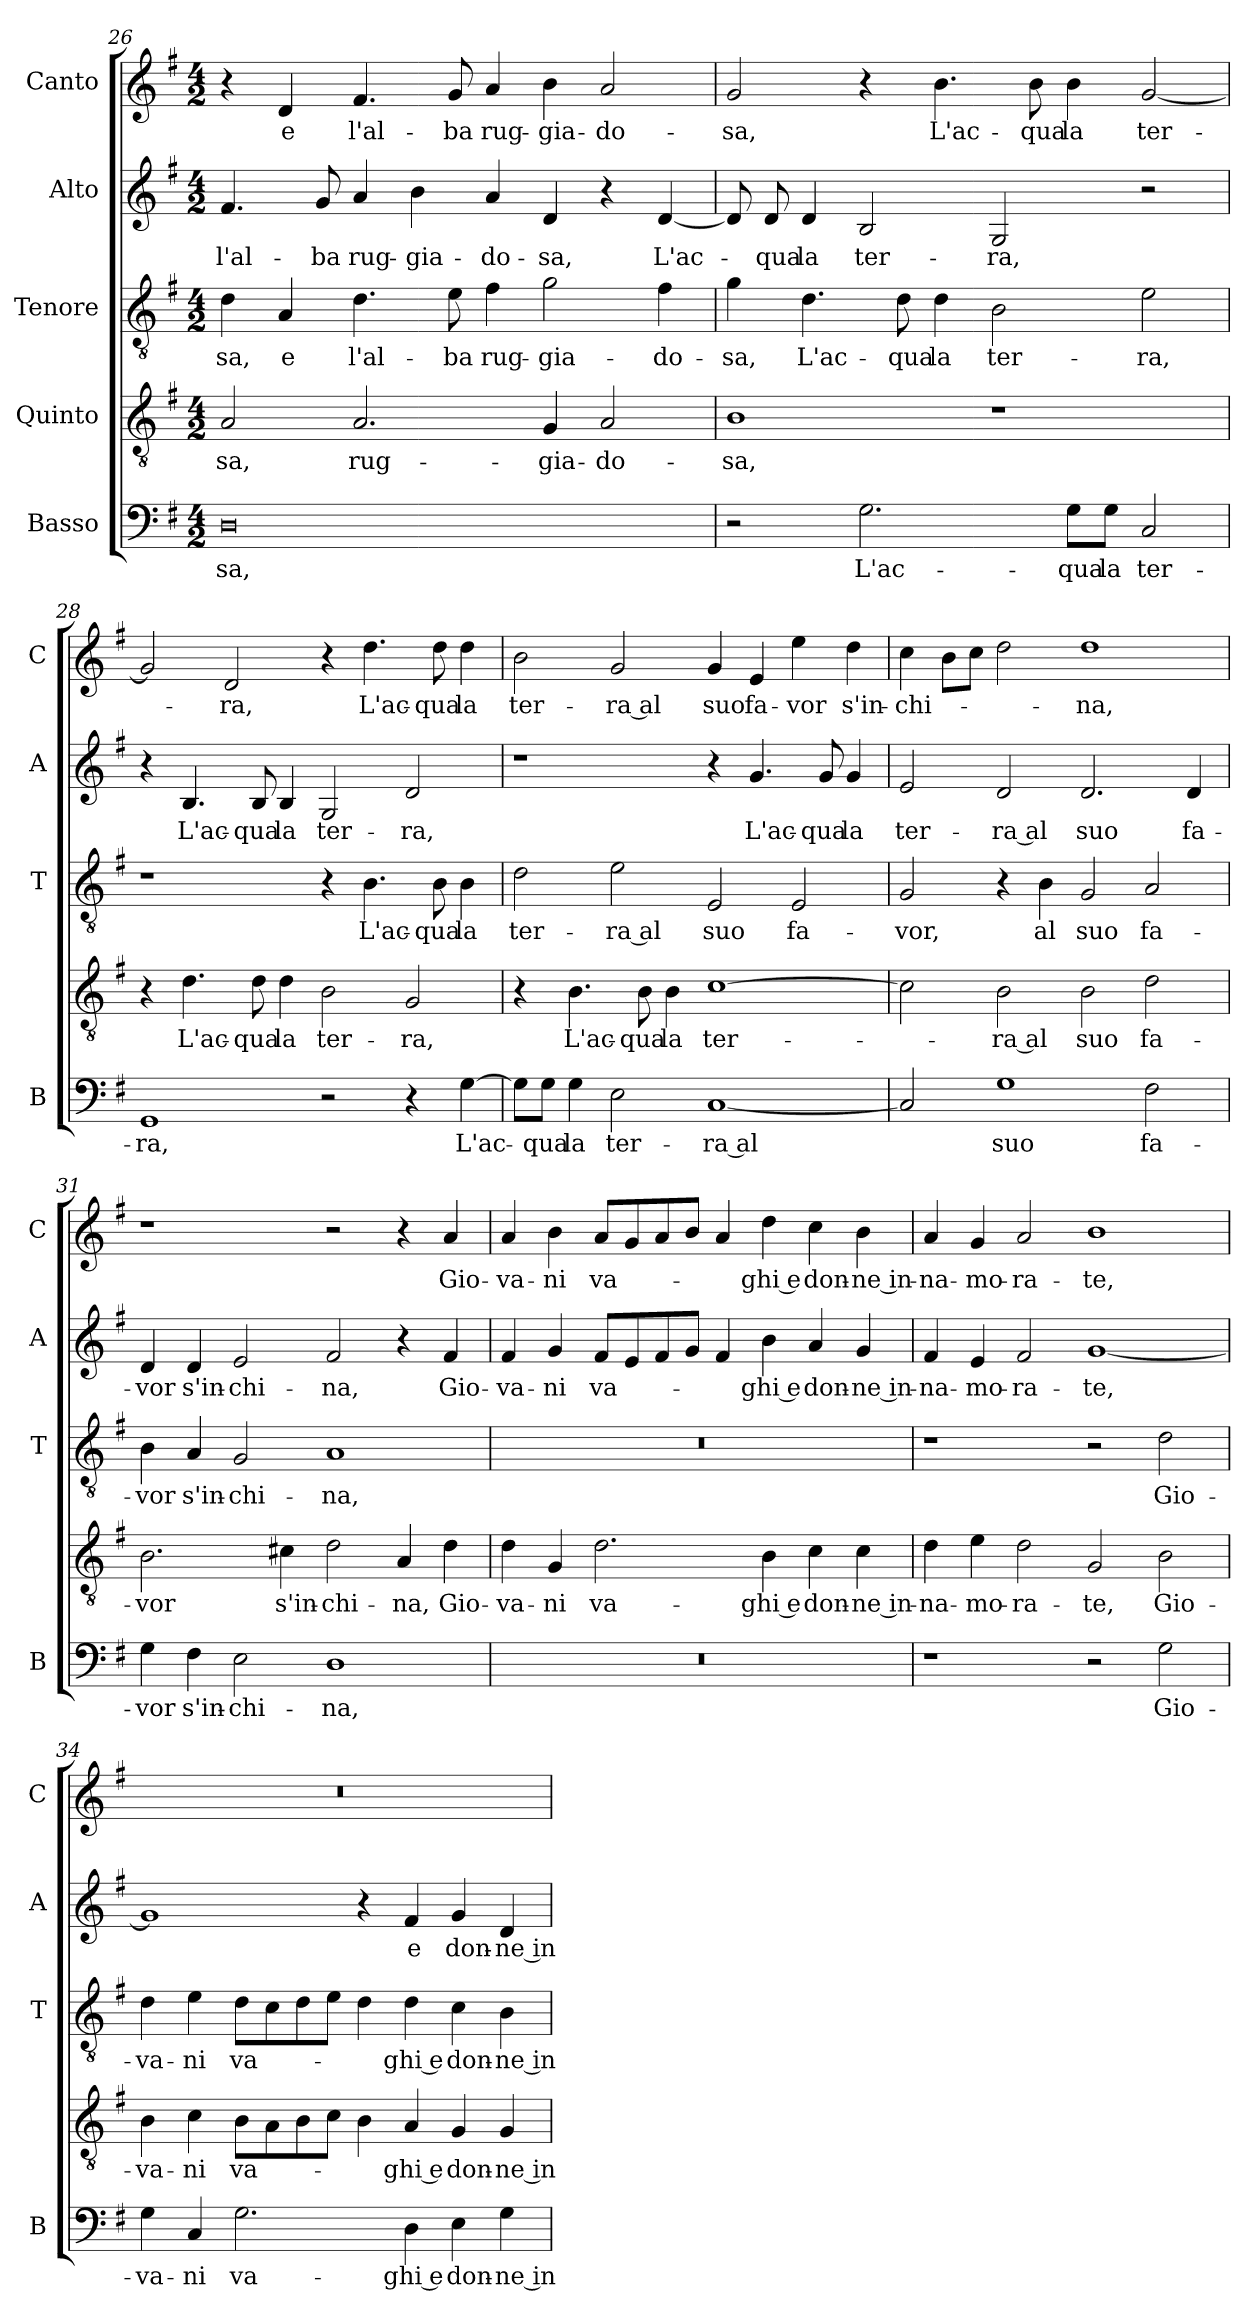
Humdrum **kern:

**kern	**text	**kern	**text	**kern	**text	**kern	**text	**kern	**text
*part5	*part5	*part4	*part4	*part3	*part3	*part2	*part2	*part1	*part1
*staff5	*staff5	*staff4	*staff4	*staff3	*staff3	*staff2	*staff2	*staff1	*staff1
*I"Basso	*	*I"Quinto	*	*I"Tenore	*	*I"Alto	*	*I"Canto	*
*I'B	*	*	*	*I'T	*	*I'A	*	*I'C	*
*clefF4	*	*clefGv2	*	*clefGv2	*	*clefG2	*	*clefG2	*
*k[f#]	*	*k[f#]	*	*k[f#]	*	*k[f#]	*	*k[f#]	*
*G:	*	*G:	*	*G:	*	*G:	*	*G:	*
*M4/2	*	*M4/2	*	*M4/2	*	*M4/2	*	*M4/2	*
=26	=26	=26	=26	=26	=26	=26	=26	=26	=26
!	!LO:LY:b	!	!LO:LY:b	!	!LO:LY:b	!	!LO:LY:b	!	!
0D	-sa,	2A/	-sa,	4d\	-sa,	4.f#/	l'al-	4r	.
!	!	!	!	!	!LO:LY:b	!	!	!	!LO:LY:b
.	.	.	.	4A/	e	.	.	4d/	e
!	!	!	!	!	!	!	!LO:LY:b	!	!
.	.	.	.	.	.	8g/	-ba	.	.
!	!	!	!LO:LY:b	!	!LO:LY:b	!	!LO:LY:b	!	!LO:LY:b
.	.	2.A/	rug-	4.d\	l'al-	4a/	rug-	4.f#/	l'al-
!	!	!	!	!	!	!	!LO:LY:b	!	!
.	.	.	.	.	.	4b\	-gia-	.	.
!	!	!	!	!	!LO:LY:b	!	!	!	!LO:LY:b
.	.	.	.	8e\	-ba	.	.	8g/	-ba
!	!	!	!	!	!LO:LY:b	!	!LO:LY:b	!	!LO:LY:b
.	.	.	.	4f#\	rug-	4a/	-do-	4a/	rug-
!	!	!	!LO:LY:b	!	!LO:LY:b	!	!LO:LY:b	!	!LO:LY:b
.	.	4G/	-gia-	2g\	-gia-	4d/	-sa,	4b\	-gia-
!	!	!	!LO:LY:b	!	!	!	!	!	!LO:LY:b
.	.	2A/	-do-	.	.	4r	.	2a/	-do-
!	!	!	!	!	!LO:LY:b	!	!LO:LY:b	!	!
.	.	.	.	4f#\	-do-	[4d/	L'ac-	.	.
=27	=27	=27	=27	=27	=27	=27	=27	=27	=27
!	!	!	!LO:LY:b	!	!LO:LY:b	!	!	!	!LO:LY:b
2r	.	1B	-sa,	4g\	-sa,	8d/]	.	2g/	-sa,
!	!	!	!	!	!	!	!LO:LY:b	!	!
.	.	.	.	.	.	8d/	-qua	.	.
!	!	!	!	!	!LO:LY:b	!	!LO:LY:b	!	!
.	.	.	.	4.d\	L'ac-	4d/	la	.	.
!	!LO:LY:b	!	!	!	!	!	!LO:LY:b	!	!
2.G\	L'ac-	.	.	.	.	2B/	ter-	4r	.
!	!	!	!	!	!LO:LY:b	!	!	!	!
.	.	.	.	8d\	-qua	.	.	.	.
!	!	!	!	!	!LO:LY:b	!	!	!	!LO:LY:b
.	.	.	.	4d\	la	.	.	4.b\	L'ac-
!	!	!	!	!	!LO:LY:b	!	!LO:LY:b	!	!
.	.	1r	.	2B\	ter-	2G/	-ra,	.	.
!	!	!	!	!	!	!	!	!	!LO:LY:b
.	.	.	.	.	.	.	.	8b\	-qua
!	!LO:LY:b	!	!	!	!	!	!	!	!LO:LY:b
8G\L	-qua	.	.	.	.	.	.	4b\	la
!	!LO:LY:b	!	!	!	!	!	!	!	!
8G\J	la	.	.	.	.	.	.	.	.
!	!LO:LY:b	!	!	!	!LO:LY:b	!	!	!	!LO:LY:b
2C/	ter-	.	.	2e\	-ra,	2r	.	[2g/	ter-
!!LO:PB:g=z
=28	=28	=28	=28	=28	=28	=28	=28	=28	=28
!	!LO:LY:b	!	!	!	!	!	!	!	!
1GG	-ra,	4r	.	1r	.	4r	.	2g/]	.
!	!	!	!LO:LY:b	!	!	!	!LO:LY:b	!	!
.	.	4.d\	L'ac-	.	.	4.B/	L'ac-	.	.
!	!	!	!	!	!	!	!	!	!LO:LY:b
.	.	.	.	.	.	.	.	2d/	-ra,
!	!	!	!LO:LY:b	!	!	!	!LO:LY:b	!	!
.	.	8d\	-qua	.	.	8B/	-qua	.	.
!	!	!	!LO:LY:b	!	!	!	!LO:LY:b	!	!
.	.	4d\	la	.	.	4B/	la	.	.
!	!	!	!LO:LY:b	!	!	!	!LO:LY:b	!	!
2r	.	2B\	ter-	4r	.	2G/	ter-	4r	.
!	!	!	!	!	!LO:LY:b	!	!	!	!LO:LY:b
.	.	.	.	4.B\	L'ac-	.	.	4.dd\	L'ac-
!	!	!	!LO:LY:b	!	!	!	!LO:LY:b	!	!
4r	.	2G/	-ra,	.	.	2d/	-ra,	.	.
!	!	!	!	!	!LO:LY:b	!	!	!	!LO:LY:b
.	.	.	.	8B\	-qua	.	.	8dd\	-qua
!	!LO:LY:b	!	!	!	!LO:LY:b	!	!	!	!LO:LY:b
[4G\	L'ac-	.	.	4B\	la	.	.	4dd\	la
=29	=29	=29	=29	=29	=29	=29	=29	=29	=29
!	!	!	!	!	!LO:LY:b	!	!	!	!LO:LY:b
8G\L]	.	4r	.	2d\	ter-	1r	.	2b\	ter-
!	!LO:LY:b	!	!	!	!	!	!	!	!
8G\J	-qua	.	.	.	.	.	.	.	.
!	!LO:LY:b	!	!LO:LY:b	!	!	!	!	!	!
4G\	la	4.B\	L'ac-	.	.	.	.	.	.
!	!LO:LY:b	!	!	!	!LO:LY:b	!	!	!	!LO:LY:b
2E\	ter-	.	.	2e\	-ra al	.	.	2g/	-ra al
!	!	!	!LO:LY:b	!	!	!	!	!	!
.	.	8B\	-qua	.	.	.	.	.	.
!	!	!	!LO:LY:b	!	!	!	!	!	!
.	.	4B\	la	.	.	.	.	.	.
!	!LO:LY:b	!	!LO:LY:b	!	!LO:LY:b	!	!	!	!LO:LY:b
[1C	-ra al	[1c	ter-	2E/	suo	4r	.	4g/	suo
!	!	!	!	!	!	!	!LO:LY:b	!	!LO:LY:b
.	.	.	.	.	.	4.g/	L'ac-	4e/	fa-
!	!	!	!	!	!LO:LY:b	!	!	!	!LO:LY:b
.	.	.	.	2E/	fa-	.	.	4ee\	-vor
!	!	!	!	!	!	!	!LO:LY:b	!	!
.	.	.	.	.	.	8g/	-qua	.	.
!	!	!	!	!	!	!	!LO:LY:b	!	!LO:LY:b
.	.	.	.	.	.	4g/	la	4dd\	s'in-
=30	=30	=30	=30	=30	=30	=30	=30	=30	=30
!	!	!	!	!	!LO:LY:b	!	!LO:LY:b	!	!LO:LY:b
2C/]	.	2c\]	.	2G/	-vor,	2e/	ter-	4cc\	-chi-
.	.	.	.	.	.	.	.	8b\L	.
.	.	.	.	.	.	.	.	8cc\J	.
!	!LO:LY:b	!	!LO:LY:b	!	!	!	!LO:LY:b	!	!
1G	suo	2B\	-ra al	4r	.	2d/	-ra al	2dd\	.
!	!	!	!	!	!LO:LY:b	!	!	!	!
.	.	.	.	4B\	al	.	.	.	.
!	!	!	!LO:LY:b	!	!LO:LY:b	!	!LO:LY:b	!	!LO:LY:b
.	.	2B\	suo	2G/	suo	2.d/	suo	1dd	-na,
!	!LO:LY:b	!	!LO:LY:b	!	!LO:LY:b	!	!	!	!
2F#\	fa-	2d\	fa-	2A/	fa-	.	.	.	.
!	!	!	!	!	!	!	!LO:LY:b	!	!
.	.	.	.	.	.	4d/	fa-	.	.
!!LO:LB:g=z
=31	=31	=31	=31	=31	=31	=31	=31	=31	=31
!	!LO:LY:b	!	!LO:LY:b	!	!LO:LY:b	!	!LO:LY:b	!	!
4G\	-vor	2.B\	-vor	4B\	-vor	4d/	-vor	1r	.
!	!LO:LY:b	!	!	!	!LO:LY:b	!	!LO:LY:b	!	!
4F#\	s'in-	.	.	4A/	s'in-	4d/	s'in-	.	.
!	!LO:LY:b	!	!	!	!LO:LY:b	!	!LO:LY:b	!	!
2E\	-chi-	.	.	2G/	-chi-	2e/	-chi-	.	.
!	!	!	!LO:LY:b	!	!	!	!	!	!
.	.	4c#X\	s'in-	.	.	.	.	.	.
!	!LO:LY:b	!	!LO:LY:b	!	!LO:LY:b	!	!LO:LY:b	!	!
1D	-na,	2d\	-chi-	1A	-na,	2f#/	-na,	2r	.
!	!	!	!LO:LY:b	!	!	!	!	!	!
.	.	4A/	-na,	.	.	4r	.	4r	.
!	!	!	!LO:LY:b	!	!	!	!LO:LY:b	!	!LO:LY:b
.	.	4d\	Gio-	.	.	4f#/	Gio-	4a/	Gio-
=32	=32	=32	=32	=32	=32	=32	=32	=32	=32
!	!	!	!LO:LY:b	!	!	!	!LO:LY:b	!	!LO:LY:b
0r	.	4d\	-va-	0r	.	4f#/	-va-	4a/	-va-
!	!	!	!LO:LY:b	!	!	!	!LO:LY:b	!	!LO:LY:b
.	.	4G/	-ni	.	.	4g/	-ni	4b\	-ni
!	!	!	!LO:LY:b	!	!	!	!LO:LY:b	!	!LO:LY:b
.	.	2.d\	va-	.	.	8f#/L	va-	8a/L	va-
.	.	.	.	.	.	8e/	.	8g/	.
.	.	.	.	.	.	8f#/	.	8a/	.
.	.	.	.	.	.	8g/J	.	8b/J	.
.	.	.	.	.	.	4f#/	.	4a/	.
!	!	!	!LO:LY:b	!	!	!	!LO:LY:b	!	!LO:LY:b
.	.	4B\	-ghi e	.	.	4b\	-ghi e	4dd\	-ghi e
!	!	!	!LO:LY:b	!	!	!	!LO:LY:b	!	!LO:LY:b
.	.	4c\	don-	.	.	4a/	don-	4cc\	don-
!	!	!	!LO:LY:b	!	!	!	!LO:LY:b	!	!LO:LY:b
.	.	4c\	-ne in-	.	.	4g/	-ne in-	4b\	-ne in-
=33	=33	=33	=33	=33	=33	=33	=33	=33	=33
!	!	!	!LO:LY:b	!	!	!	!LO:LY:b	!	!LO:LY:b
1r	.	4d\	-na-	1r	.	4f#/	-na-	4a/	-na-
!	!	!	!LO:LY:b	!	!	!	!LO:LY:b	!	!LO:LY:b
.	.	4e\	-mo-	.	.	4e/	-mo-	4g/	-mo-
!	!	!	!LO:LY:b	!	!	!	!LO:LY:b	!	!LO:LY:b
.	.	2d\	-ra-	.	.	2f#/	-ra-	2a/	-ra-
!	!	!	!LO:LY:b	!	!	!	!LO:LY:b	!	!LO:LY:b
2r	.	2G/	-te,	2r	.	[1g	-te,	1b	-te,
!	!LO:LY:b	!	!LO:LY:b	!	!LO:LY:b	!	!	!	!
2G\	Gio-	2B\	Gio-	2d\	Gio-	.	.	.	.
!!LO:LB:g=z
=34	=34	=34	=34	=34	=34	=34	=34	=34	=34
!	!LO:LY:b	!	!LO:LY:b	!	!LO:LY:b	!	!	!	!
4G\	-va-	4B\	-va-	4d\	-va-	1g]	.	0r	.
!	!LO:LY:b	!	!LO:LY:b	!	!LO:LY:b	!	!	!	!
4C/	-ni	4c\	-ni	4e\	-ni	.	.	.	.
!	!LO:LY:b	!	!LO:LY:b	!	!LO:LY:b	!	!	!	!
2.G\	va-	8B\L	va-	8d\L	va-	.	.	.	.
.	.	8A\	.	8c\	.	.	.	.	.
.	.	8B\	.	8d\	.	.	.	.	.
.	.	8c\J	.	8e\J	.	.	.	.	.
.	.	4B\	.	4d\	.	4r	.	.	.
!	!LO:LY:b	!	!LO:LY:b	!	!LO:LY:b	!	!LO:LY:b	!	!
4D\	-ghi e	4A/	-ghi e	4d\	-ghi e	4f#/	e	.	.
!	!LO:LY:b	!	!LO:LY:b	!	!LO:LY:b	!	!LO:LY:b	!	!
4E\	don-	4G/	don-	4c\	don-	4g/	don-	.	.
!	!LO:LY:b	!	!LO:LY:b	!	!LO:LY:b	!	!LO:LY:b	!	!
4G\	-ne in-	4G/	-ne in-	4B\	-ne in-	4d/	-ne in-	.	.
=	=	=	=	=	=	=	=	=	=
*-	*-	*-	*-	*-	*-	*-	*-	*-	*-
